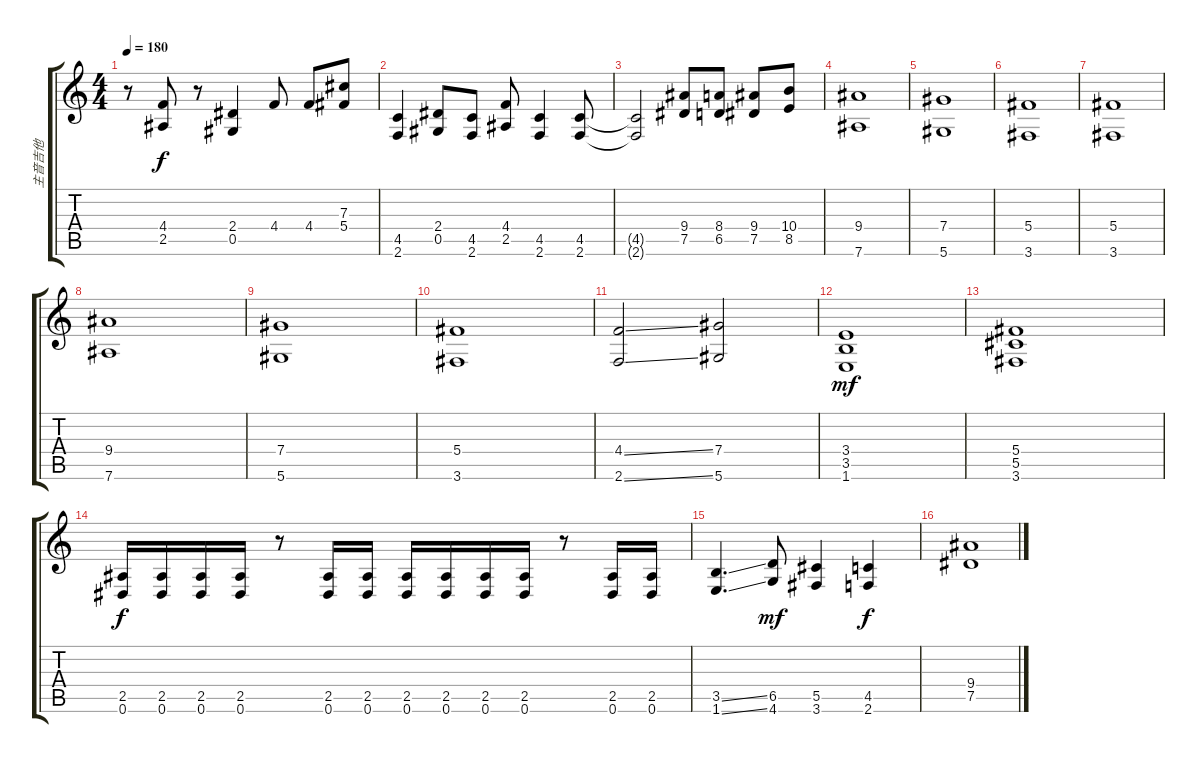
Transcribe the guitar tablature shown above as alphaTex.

\track ("主音吉他" "主音吉他") {instrument distortionguitar}
\staff {score tabs}
\tuning (Eb4 Bb3 Gb3 Db3 Ab2 Eb2) {hide}
\ts (4 4)
\tempo 180
\clef g2
\ks c
r.8{dy f} (4.4 2.5).8 r.8 (2.4 0.5).4 4.4.8 4.4.8 (7.3 5.4).8 |
(4.5 2.6).4 (2.4 0.5).8 (4.5 2.6).8 (4.4 2.5).8 (4.5 2.6).4 (4.5 2.6).8 |
(4.5{t} 2.6{t}).2 (9.4 7.5).8 (8.4 6.5).8 (9.4 7.5).8 (10.4 8.5).8 |
(9.4 7.6).1 |
(7.4 5.6).1 |
(5.4 3.6).1 |
(5.4 3.6).1 |
(9.4 7.6).1 |
(7.4 5.6).1 |
(5.4 3.6).1 |
(4.4{ss} 2.6{ss}).2 (7.4 5.6).2 |
(3.4 3.5 1.6).1{dy mf} |
(5.4 5.5 3.6).1 |
(2.5 0.6).16{dy f} (2.5 0.6).16 (2.5 0.6).16 (2.5 0.6).16 r.8 (2.5 0.6).16 (2.5 0.6).16 (2.5 0.6).16 (2.5 0.6).16 (2.5 0.6).16 (2.5 0.6).16 r.8 (2.5 0.6).16 (2.5 0.6).16 |
(3.5{ss} 1.6{ss}).4{d} (6.5 4.6).8{dy mf} (5.5 3.6).4 (4.5 2.6).4{dy f} |
(9.4 7.5).1
